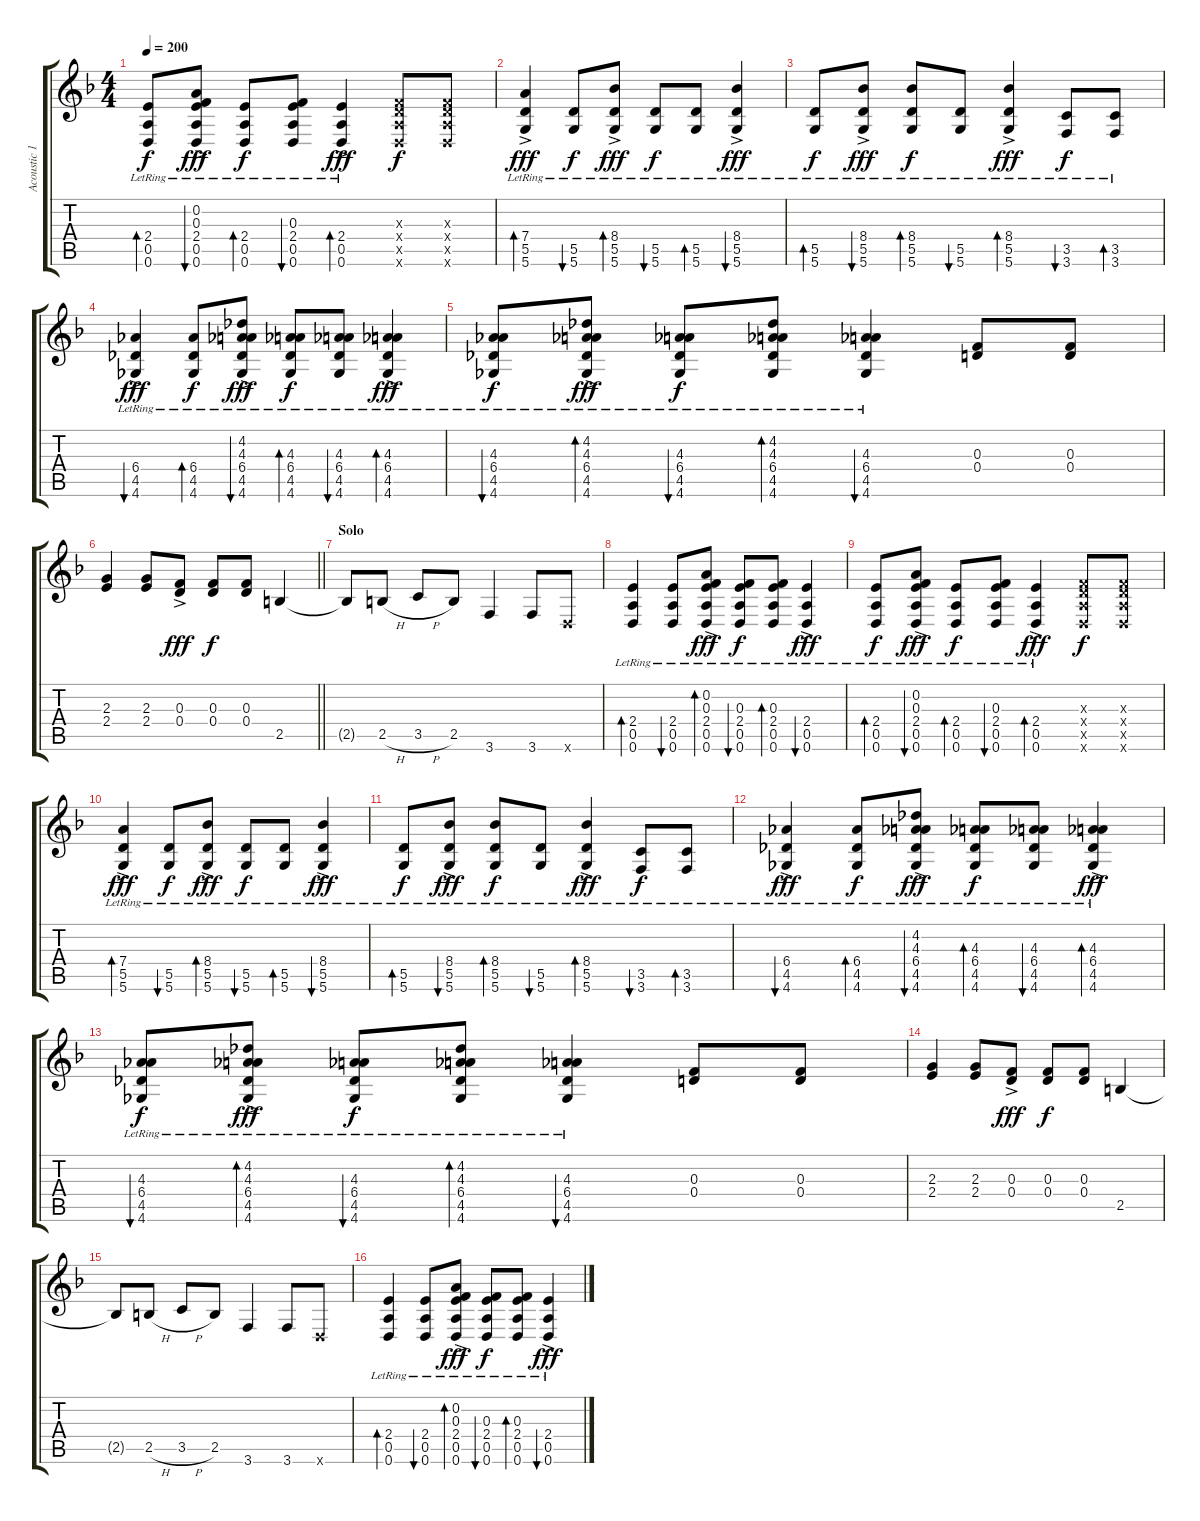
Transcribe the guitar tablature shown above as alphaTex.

\track ("Acoustic 12-string" "Acoustic 1") {instrument acousticguitarsteel}
\staff {score tabs}
\tuning (D4 A3 F3 D3 A2 D2) {hide}
\ts (4 4)
\tempo 200
\clef g2
\ks f
(2.4{lr} 0.5{lr} 0.6{lr}).8{bd 120 dy f} (0.2{ac lr} 0.3{ac lr} 2.4{ac lr} 0.5{ac lr} 0.6{ac lr}).8{bu 120 dy fff} (2.4{lr} 0.5{lr} 0.6{lr}).8{bd 120 dy f} (0.3{lr} 2.4{lr} 0.5{lr} 0.6{lr}).8{bu 120} (2.4{ac lr} 0.5{ac lr} 0.6{ac lr}).4{bd 120 dy fff} (0.3{x} 0.4{x} 0.5{x} 0.6{x}).8{dy f} (0.3{x} 0.4{x} 0.5{x} 0.6{x}).8 |
(7.4{ac lr} 5.5{ac lr} 5.6{ac lr}).4{bd 120 dy fff} (5.5{lr} 5.6{lr}).8{bu 120 dy f} (8.4{ac lr} 5.5{ac lr} 5.6{ac lr}).8{bd 120 dy fff} (5.5{lr} 5.6{lr}).8{bu 120 dy f} (5.5{lr} 5.6{lr}).8{bd 120} (8.4{ac lr} 5.5{ac lr} 5.6{ac lr}).4{bu 120 dy fff} |
(5.5{lr} 5.6{lr}).8{bd 120 dy f} (8.4{ac lr} 5.5{ac lr} 5.6{ac lr}).8{bu 120 dy fff} (8.4{lr} 5.5{lr} 5.6{lr}).8{bd 120 dy f} (5.5{lr} 5.6{lr}).8{bu 120} (8.4{ac lr} 5.5{ac lr} 5.6{ac lr}).4{bd 120 dy fff} (3.5{lr} 3.6{lr}).8{bu 120 dy f} (3.5{lr} 3.6{lr}).8{bd 120} |
(6.4{ac lr} 4.5{ac lr} 4.6{ac lr}).4{bu 120 dy fff} (6.4{lr} 4.5{lr} 4.6{lr}).8{bd 120 dy f} (4.2{ac lr} 4.3{ac lr} 6.4{ac lr} 4.5{ac lr} 4.6{ac lr}).8{bu 120 dy fff} (4.3{lr} 6.4{lr} 4.5{lr} 4.6{lr}).8{bd 120 dy f} (4.3{lr} 6.4{lr} 4.5{lr} 4.6{lr}).8{bu 120} (4.3{ac lr} 6.4{ac lr} 4.5{ac lr} 4.6{ac lr}).4{bd 120 dy fff} |
(4.3{lr} 6.4{lr} 4.5{lr} 4.6{lr}).8{bu 120 dy f} (4.2{ac lr} 4.3{ac lr} 6.4{ac lr} 4.5{ac lr} 4.6{ac lr}).8{bd 120 dy fff} (4.3{lr} 6.4{lr} 4.5{lr} 4.6{lr}).8{bu 120 dy f} (4.2{lr} 4.3{lr} 6.4{lr} 4.5{lr} 4.6{lr}).8{bd 120} (4.3{lr} 6.4{lr} 4.5{lr} 4.6{lr}).4{bu 120} (0.3 0.4).8 (0.3 0.4).8 |
\barLineRight lightlight
(2.3 2.4).4 (2.3 2.4).8 (0.3{ac} 0.4{ac}).8{dy fff} (0.3 0.4).8{dy f} (0.3 0.4).8 2.5.4 |
\section ("" "Solo")
2.5{t}.8 2.5{h}.8 3.5{h}.8 2.5.8 3.6.4 3.6.8 0.6{x}.8 |
(2.4{lr} 0.5{lr} 0.6{lr}).4{bd 120} (2.4{lr} 0.5{lr} 0.6{lr}).8{bu 120} (0.2{ac lr} 0.3{ac lr} 2.4{ac lr} 0.5{ac lr} 0.6{ac lr}).8{bd 120 dy fff} (0.3{lr} 2.4{lr} 0.5{lr} 0.6{lr}).8{bu 120 dy f} (0.3{lr} 2.4{lr} 0.5{lr} 0.6{lr}).8{bd 120} (2.4{ac lr} 0.5{ac lr} 0.6{ac lr}).4{bu 120 dy fff} |
(2.4{lr} 0.5{lr} 0.6{lr}).8{bd 120 dy f} (0.2{ac lr} 0.3{ac lr} 2.4{ac lr} 0.5{ac lr} 0.6{ac lr}).8{bu 120 dy fff} (2.4{lr} 0.5{lr} 0.6{lr}).8{bd 120 dy f} (0.3{lr} 2.4{lr} 0.5{lr} 0.6{lr}).8{bu 120} (2.4{ac lr} 0.5{ac lr} 0.6{ac lr}).4{bd 120 dy fff} (0.3{x} 0.4{x} 0.5{x} 0.6{x}).8{dy f} (0.3{x} 0.4{x} 0.5{x} 0.6{x}).8 |
(7.4{ac lr} 5.5{ac lr} 5.6{ac lr}).4{bd 120 dy fff} (5.5{lr} 5.6{lr}).8{bu 120 dy f} (8.4{ac lr} 5.5{ac lr} 5.6{ac lr}).8{bd 120 dy fff} (5.5{lr} 5.6{lr}).8{bu 120 dy f} (5.5{lr} 5.6{lr}).8{bd 120} (8.4{ac lr} 5.5{ac lr} 5.6{ac lr}).4{bu 120 dy fff} |
(5.5{lr} 5.6{lr}).8{bd 120 dy f} (8.4{ac lr} 5.5{ac lr} 5.6{ac lr}).8{bu 120 dy fff} (8.4{lr} 5.5{lr} 5.6{lr}).8{bd 120 dy f} (5.5{lr} 5.6{lr}).8{bu 120} (8.4{ac lr} 5.5{ac lr} 5.6{ac lr}).4{bd 120 dy fff} (3.5{lr} 3.6{lr}).8{bu 120 dy f} (3.5{lr} 3.6{lr}).8{bd 120} |
(6.4{ac lr} 4.5{ac lr} 4.6{ac lr}).4{bu 120 dy fff} (6.4{lr} 4.5{lr} 4.6{lr}).8{bd 120 dy f} (4.2{ac lr} 4.3{ac lr} 6.4{ac lr} 4.5{ac lr} 4.6{ac lr}).8{bu 120 dy fff} (4.3{lr} 6.4{lr} 4.5{lr} 4.6{lr}).8{bd 120 dy f} (4.3{lr} 6.4{lr} 4.5{lr} 4.6{lr}).8{bu 120} (4.3{ac lr} 6.4{ac lr} 4.5{ac lr} 4.6{ac lr}).4{bd 120 dy fff} |
(4.3{lr} 6.4{lr} 4.5{lr} 4.6{lr}).8{bu 120 dy f} (4.2{ac lr} 4.3{ac lr} 6.4{ac lr} 4.5{ac lr} 4.6{ac lr}).8{bd 120 dy fff} (4.3{lr} 6.4{lr} 4.5{lr} 4.6{lr}).8{bu 120 dy f} (4.2{lr} 4.3{lr} 6.4{lr} 4.5{lr} 4.6{lr}).8{bd 120} (4.3{lr} 6.4{lr} 4.5{lr} 4.6{lr}).4{bu 120} (0.3 0.4).8 (0.3 0.4).8 |
(2.3 2.4).4 (2.3 2.4).8 (0.3{ac} 0.4{ac}).8{dy fff} (0.3 0.4).8{dy f} (0.3 0.4).8 2.5.4 |
2.5{t}.8 2.5{h}.8 3.5{h}.8 2.5.8 3.6.4 3.6.8 0.6{x}.8 |
(2.4{lr} 0.5{lr} 0.6{lr}).4{bd 120} (2.4{lr} 0.5{lr} 0.6{lr}).8{bu 120} (0.2{ac lr} 0.3{ac lr} 2.4{ac lr} 0.5{ac lr} 0.6{ac lr}).8{bd 120 dy fff} (0.3{lr} 2.4{lr} 0.5{lr} 0.6{lr}).8{bu 120 dy f} (0.3{lr} 2.4{lr} 0.5{lr} 0.6{lr}).8{bd 120} (2.4{ac lr} 0.5{ac lr} 0.6{ac lr}).4{bu 120 dy fff}
